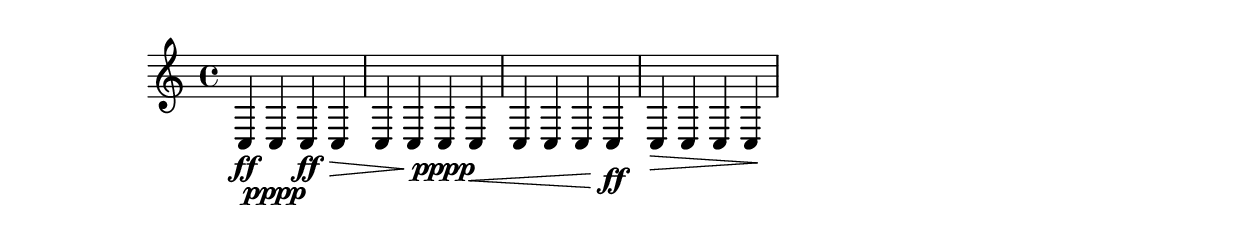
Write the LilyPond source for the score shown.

\header {

  texidoc = "Midi also handles crescendo and decrescendo, either
  starting and ending from specified or unspecified sound level."

}

\version "2.12.0"

\score {
  \relative {

    \set midiMinimumVolume = #0.0
    \set midiMaximumVolume = #1.0
    c\ff c\pppp
    c\ff\> c c c c\!\pppp

    c\< c c c c\! \ff

    c\> c c c \!  
  } 
  \midi {}
  \layout{}
}
